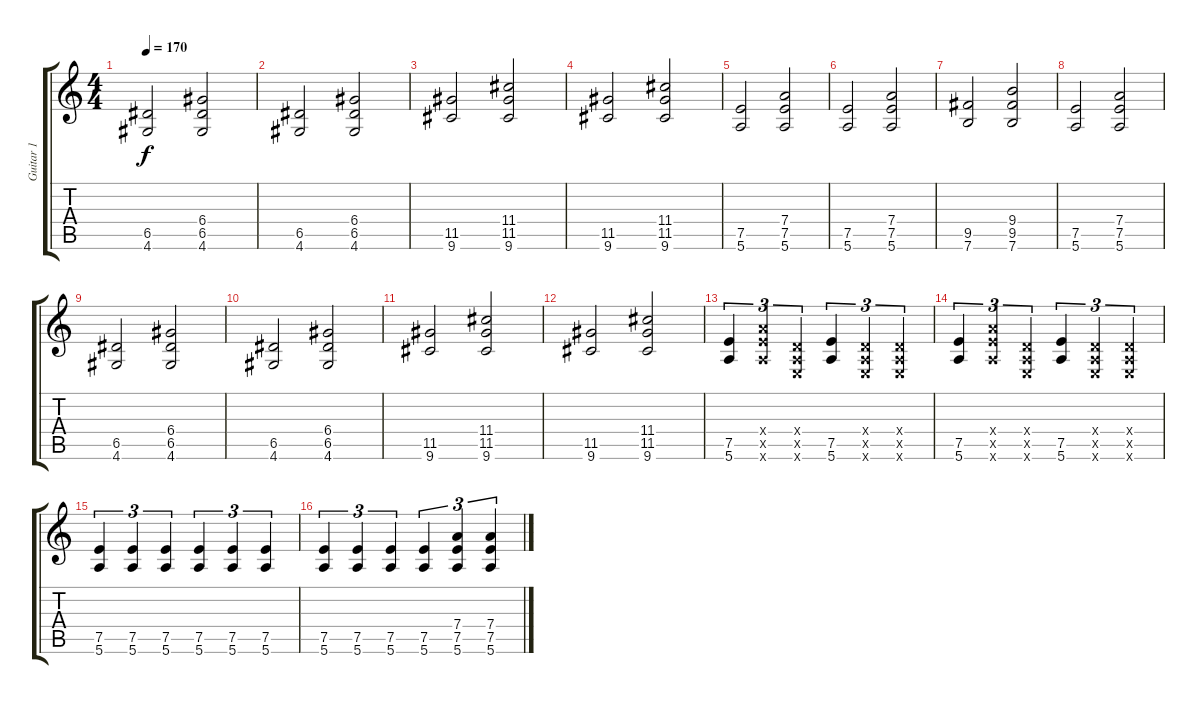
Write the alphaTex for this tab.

\track ("Guitar 1" "Guitar 1") {instrument overdrivenguitar}
\staff {score tabs}
\tuning (E4 B3 G3 D3 A2 E2) {hide}
\ts (4 4)
\tempo 170
\clef g2
\ks c
(6.5 4.6).2{dy f} (6.4 6.5 4.6).2 |
(6.5 4.6).2 (6.4 6.5 4.6).2 |
(11.5 9.6).2 (11.4 11.5 9.6).2 |
(11.5 9.6).2 (11.4 11.5 9.6).2 |
(7.5 5.6).2 (7.4 7.5 5.6).2 |
(7.5 5.6).2 (7.4 7.5 5.6).2 |
(9.5 7.6).2 (9.4 9.5 7.6).2 |
(7.5 5.6).2 (7.4 7.5 5.6).2 |
(6.5 4.6).2 (6.4 6.5 4.6).2 |
(6.5 4.6).2 (6.4 6.5 4.6).2 |
(11.5 9.6).2 (11.4 11.5 9.6).2 |
(11.5 9.6).2 (11.4 11.5 9.6).2 |
(7.5 5.6).4{tu (3 2)} (7.4{x} 7.5{x} 5.6{x}).4{tu (3 2)} (0.4{x} 0.5{x} 0.6{x}).4{tu (3 2)} (7.5 5.6).4{tu (3 2)} (0.4{x} 0.5{x} 0.6{x}).4{tu (3 2)} (0.4{x} 0.5{x} 0.6{x}).4{tu (3 2)} |
(7.5 5.6).4{tu (3 2)} (7.4{x} 7.5{x} 5.6{x}).4{tu (3 2)} (0.4{x} 0.5{x} 0.6{x}).4{tu (3 2)} (7.5 5.6).4{tu (3 2)} (0.4{x} 0.5{x} 0.6{x}).4{tu (3 2)} (0.4{x} 0.5{x} 0.6{x}).4{tu (3 2)} |
(7.5 5.6).4{tu (3 2)} (7.5 5.6).4{tu (3 2)} (7.5 5.6).4{tu (3 2)} (7.5 5.6).4{tu (3 2)} (7.5 5.6).4{tu (3 2)} (7.5 5.6).4{tu (3 2)} |
(7.5 5.6).4{tu (3 2)} (7.5 5.6).4{tu (3 2)} (7.5 5.6).4{tu (3 2)} (7.5 5.6).4{tu (3 2)} (7.4 7.5 5.6).4{tu (3 2)} (7.4 7.5 5.6).4{tu (3 2)}
